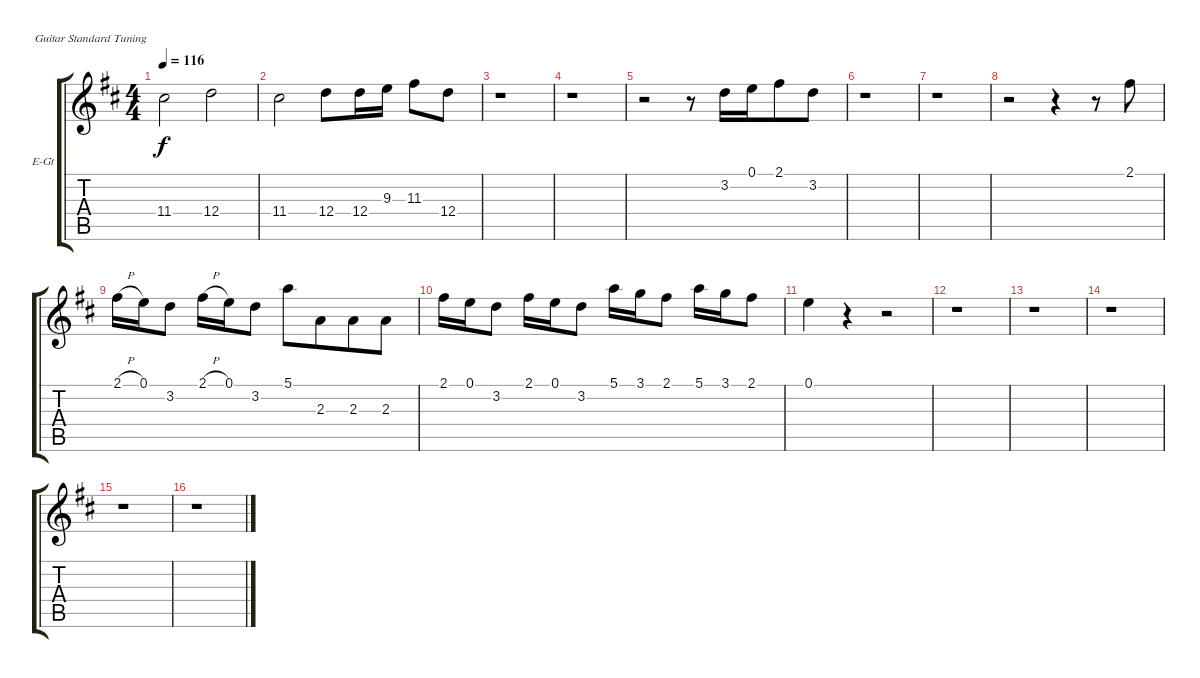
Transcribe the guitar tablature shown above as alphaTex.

\defaultSystemsLayout 4
\bracketExtendMode groupsimilarinstruments
\firstSystemTrackNameOrientation horizontal
\otherSystemsTrackNameOrientation horizontal
\track ("Electric Guitar" "E-Gt") {instrument electricguitarclean}
\staff {score tabs}
\tuning (E4 B3 G3 D3 A2 E2)
\ts (4 4)
\tempo 116
\clef g2
\ks d
11.4.2{dy f} 12.4.2 |
11.4.2 12.4.8 12.4.16 9.3.16 11.3.8 12.4.8 |
r.1 |
r.1 |
r.2 r.8 3.2.16{beam merge} 0.1.16{beam merge} 2.1.8{beam merge} 3.2.8 |
r.1 |
r.1 |
r.2 r.4 r.8 2.1.8 |
2.1{h}.16 0.1.16 3.2.8 2.1{h}.16 0.1.16 3.2.8 5.1.8{beam merge} 2.3.8{beam merge} 2.3.8{beam merge} 2.3.8 |
2.1.16 0.1.16 3.2.8 2.1.16 0.1.16 3.2.8 5.1.16 3.1.16 2.1.8 5.1.16 3.1.16 2.1.8 |
0.1.4 r.4 r.2 |
r.1 |
r.1 |
r.1 |
r.1 |
r.1
